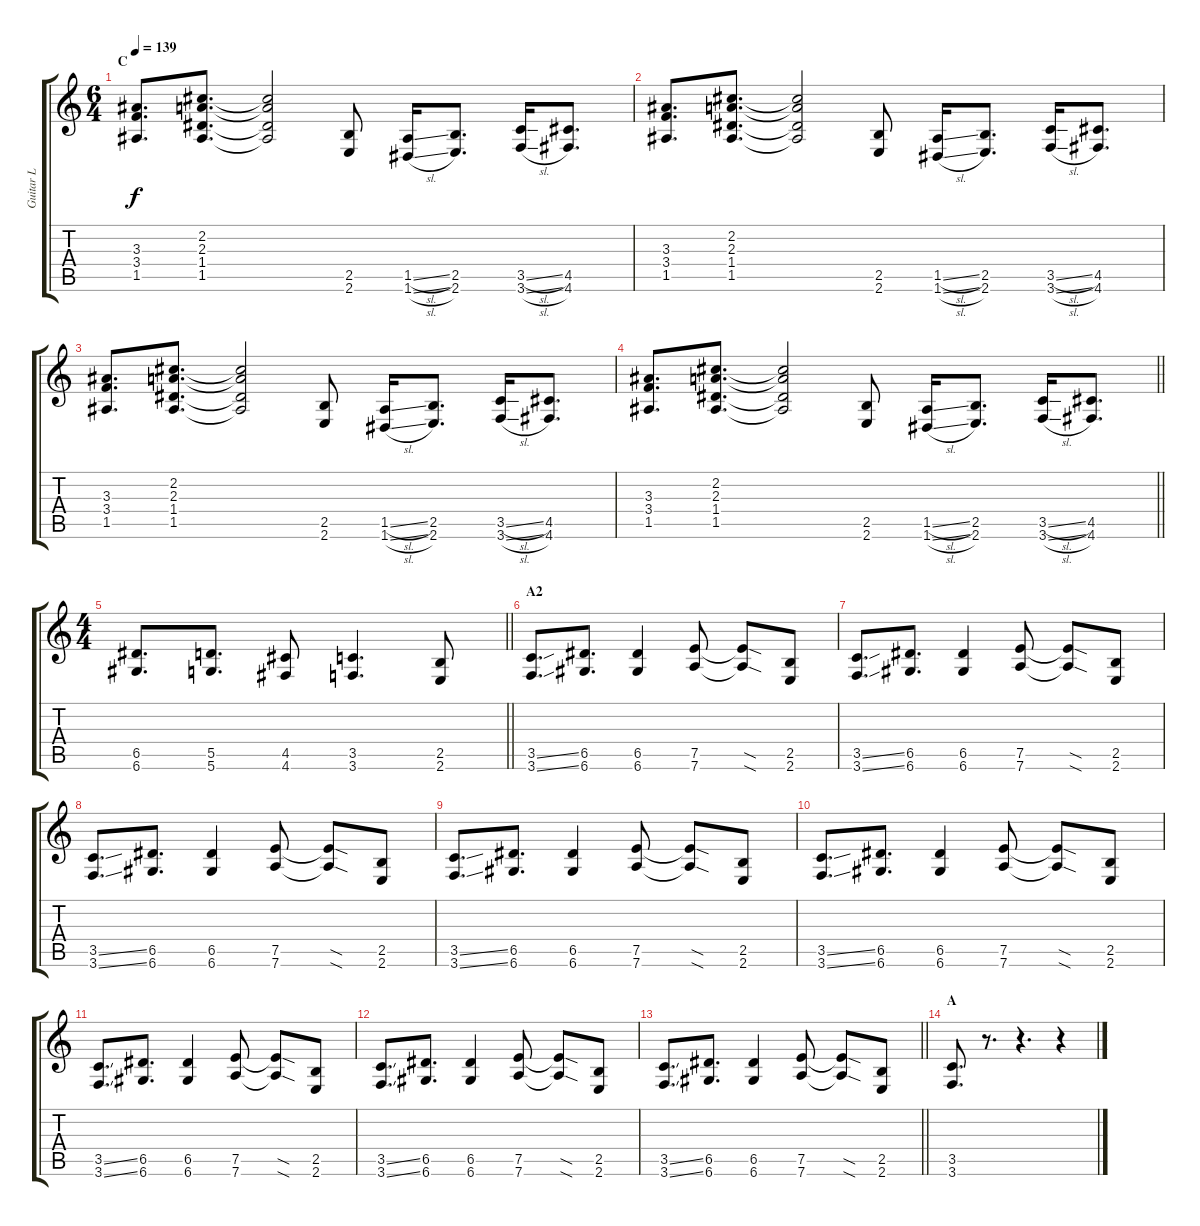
\track ("Guitar L" "Guitar L") {instrument overdrivenguitar}
\staff {score tabs}
\tuning (E4 B3 G3 D3 A2 D2) {hide}
\ts (6 4)
\section ("" "C")
\tempo 139
\clef g2
\ks c
(3.3 3.4 1.5).8{d dy f} (2.2 2.3 1.4 1.5).8{d} (2.2{t} 2.3{t} 1.4{t} 1.5{t}).2 (2.5 2.6).8 (1.5{sl} 1.6{sl}).16 (2.5 2.6).8{d} (3.5{sl} 3.6{sl}).16 (4.5 4.6).8{d} |
(3.3 3.4 1.5).8{d} (2.2 2.3 1.4 1.5).8{d} (2.2{t} 2.3{t} 1.4{t} 1.5{t}).2 (2.5 2.6).8 (1.5{sl} 1.6{sl}).16 (2.5 2.6).8{d} (3.5{sl} 3.6{sl}).16 (4.5 4.6).8{d} |
(3.3 3.4 1.5).8{d} (2.2 2.3 1.4 1.5).8{d} (2.2{t} 2.3{t} 1.4{t} 1.5{t}).2 (2.5 2.6).8 (1.5{sl} 1.6{sl}).16 (2.5 2.6).8{d} (3.5{sl} 3.6{sl}).16 (4.5 4.6).8{d} |
\barLineRight lightlight
(3.3 3.4 1.5).8{d} (2.2 2.3 1.4 1.5).8{d} (2.2{t} 2.3{t} 1.4{t} 1.5{t}).2 (2.5 2.6).8 (1.5{sl} 1.6{sl}).16 (2.5 2.6).8{d} (3.5{sl} 3.6{sl}).16 (4.5 4.6).8{d} |
\ts (4 4)
\barLineRight lightlight
(6.5 6.6).8{d} (5.5 5.6).8{d} (4.5 4.6).8 (3.5 3.6).4{d} (2.5 2.6).8 |
\section ("" "A2")
(3.5{ss} 3.6{ss}).8{d} (6.5 6.6).8{d} (6.5 6.6).4 (7.5 7.6).8 (7.5{sod t} 7.6{sod t}).8 (2.5 2.6).8 |
(3.5{ss} 3.6{ss}).8{d} (6.5 6.6).8{d} (6.5 6.6).4 (7.5 7.6).8 (7.5{sod t} 7.6{sod t}).8 (2.5 2.6).8 |
(3.5{ss} 3.6{ss}).8{d} (6.5 6.6).8{d} (6.5 6.6).4 (7.5 7.6).8 (7.5{sod t} 7.6{sod t}).8 (2.5 2.6).8 |
(3.5{ss} 3.6{ss}).8{d} (6.5 6.6).8{d} (6.5 6.6).4 (7.5 7.6).8 (7.5{sod t} 7.6{sod t}).8 (2.5 2.6).8 |
(3.5{ss} 3.6{ss}).8{d} (6.5 6.6).8{d} (6.5 6.6).4 (7.5 7.6).8 (7.5{sod t} 7.6{sod t}).8 (2.5 2.6).8 |
(3.5{ss} 3.6{ss}).8{d} (6.5 6.6).8{d} (6.5 6.6).4 (7.5 7.6).8 (7.5{sod t} 7.6{sod t}).8 (2.5 2.6).8 |
(3.5{ss} 3.6{ss}).8{d} (6.5 6.6).8{d} (6.5 6.6).4 (7.5 7.6).8 (7.5{sod t} 7.6{sod t}).8 (2.5 2.6).8 |
\barLineRight lightlight
(3.5{ss} 3.6{ss}).8{d} (6.5 6.6).8{d} (6.5 6.6).4 (7.5 7.6).8 (7.5{sod t} 7.6{sod t}).8 (2.5 2.6).8 |
\section ("" "A")
(3.5 3.6).8{d} r.8{d} r.4{d} r.4
